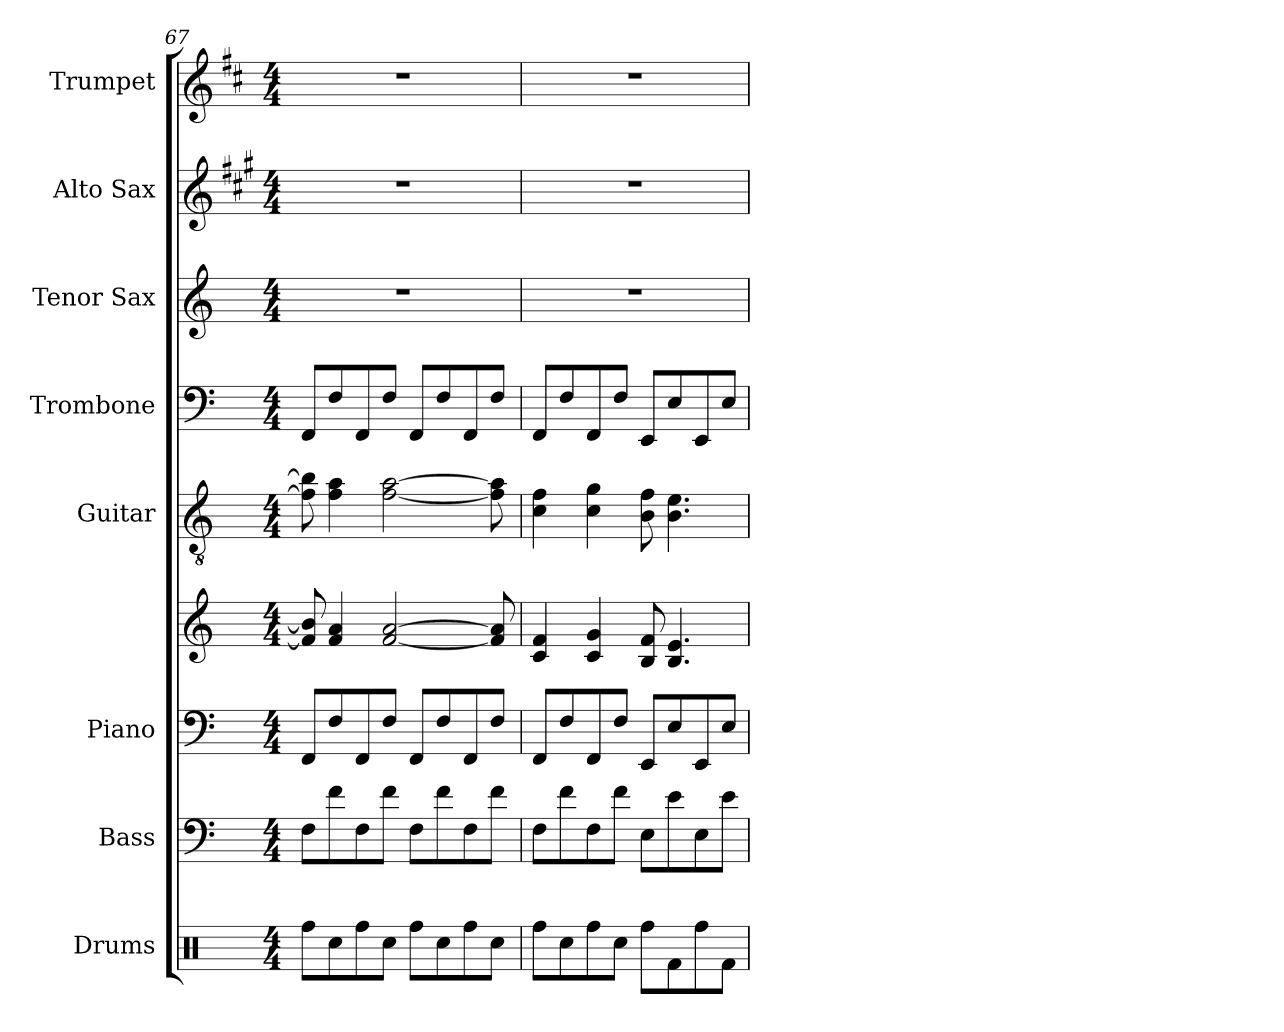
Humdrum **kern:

**kern	**kern	**kern	**kern	**kern	**kern	**kern	**kern	**kern
*part8	*part7	*part6	*part6	*part5	*part4	*part3	*part2	*part1
*staff9	*staff8	*staff7	*staff6	*staff5	*staff4	*staff3	*staff2	*staff1
*I"Drums	*I"Bass	*I"Piano	*	*I"Guitar	*I"Trombone	*I"Tenor Sax	*I"Alto Sax	*I"Trumpet
*I'Drums	*I'Bass	*I'Piano	*	*I'Gtr.	*I'Tbn.	*I'Tenor	*I'Alto	*I'Tpt.
!!LO:PB:g=z
*clefX	*clefF4	*clefF4	*clefG2	*clefGv2	*clefF4	*clefG2	*clefG2	*clefG2
*	*ITrd7c12	*	*	*	*	*ITrd8c14	*ITrd5c9	*ITrd1c2
*k[]	*k[]	*k[]	*k[]	*k[]	*k[]	*k[]	*k[]	*k[]
*M4/4	*M4/4	*M4/4	*M4/4	*M4/4	*M4/4	*M4/4	*M4/4	*M4/4
=67	=67	=67	=67	=67	=67	=67	=67	=67
8Rff\L	8FF\L	8FF/L	8f/] 8b/]	8f\] 8b\]	8FF/L	1r	1r	1r
8Rcc\	8F\	8F/	4f/ 4a/	4f\ 4a\	8F/	.	.	.
8Rff\	8FF\	8FF/	.	.	8FF/	.	.	.
8Rcc\J	8F\J	8F/J	[2f/ [2a/	[2f\ [2a\	8F/J	.	.	.
8Rff\L	8FF\L	8FF/L	.	.	8FF/L	.	.	.
8Rcc\	8F\	8F/	.	.	8F/	.	.	.
8Rff\	8FF\	8FF/	.	.	8FF/	.	.	.
8Rcc\J	8F\J	8F/J	8f/] 8a/]	8f\] 8a\]	8F/J	.	.	.
=68	=68	=68	=68	=68	=68	=68	=68	=68
8Rff\L	8FF\L	8FF/L	4c/ 4f/	4c\ 4f\	8FF/L	1r	1r	1r
8Rcc\	8F\	8F/	.	.	8F/	.	.	.
8Rff\	8FF\	8FF/	4c/ 4g/	4c\ 4g\	8FF/	.	.	.
8Rcc\J	8F\J	8F/J	.	.	8F/J	.	.	.
8Rff\L	8EE\L	8EE/L	8B/ 8f/	8B\ 8f\	8EE/L	.	.	.
8Rf\	8E\	8E/	4.B/ 4.e/	4.B\ 4.e\	8E/	.	.	.
8Rff\	8EE\	8EE/	.	.	8EE/	.	.	.
8Rf\J	8E\J	8E/J	.	.	8E/J	.	.	.
=	=	=	=	=	=	=	=	=
*-	*-	*-	*-	*-	*-	*-	*-	*-
